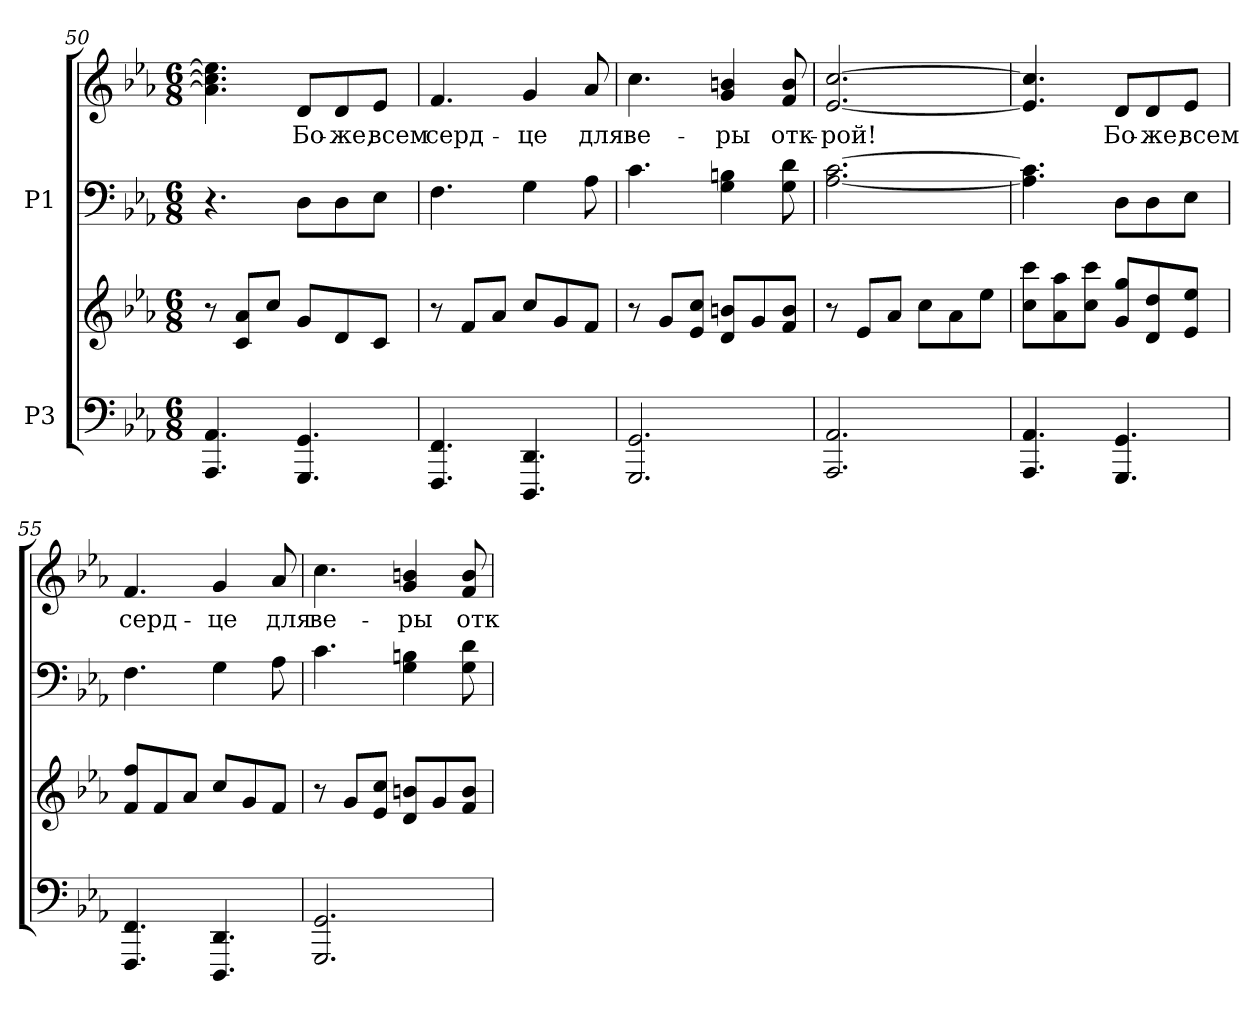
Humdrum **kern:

**kern	**kern	**kern	**kern	**text
*part2	*part2	*part1	*part1	*part1
*staff4	*staff3	*staff2	*staff1	*staff1
*I"P3	*	*I"P1	*	*
!!LO:PB:g=z
*clefF4	*clefG2	*clefF4	*clefG2	*
*k[b-e-a-]	*k[b-e-a-]	*k[b-e-a-]	*k[b-e-a-]	*
*c:	*c:	*c:	*c:	*
*M6/8	*M6/8	*M6/8	*M6/8	*
=50	=50	=50	=50	=50
4.AAA-i/ 4.AA-i	8r	4.r	4.a-i\] 4.cci] 4.ee-i]	.
.	8ci/ 8a-iL	.	.	.
.	8cci/J	.	.	.
!	!	!	!	!LO:LY:b:color=#000000
4.GGGi/ 4.GGi	8gi/L	8Di\L	8di/L	Бо-
!	!	!	!	!LO:LY:b:color=#000000
.	8di/	8Di\	8di/	-же,
!	!	!	!	!LO:LY:b:color=#000000
.	8ci/J	8E-i\J	8e-i/J	всем
=51	=51	=51	=51	=51
!	!	!	!	!LO:LY:b:color=#000000
4.FFFi/ 4.FFi	8r	4.Fi\	4.fi/	серд-
.	8fi/L	.	.	.
.	8a-i/J	.	.	.
!	!	!	!	!LO:LY:b:color=#000000
4.DDDi/ 4.DDi	8cci/L	4Gi\	4gi/	-це
.	8gi/	.	.	.
!	!	!	!	!LO:LY:b:color=#000000
.	8fi/J	8A-i\	8a-i/	для
=52	=52	=52	=52	=52
!	!	!	!	!LO:LY:b:color=#000000
2.GGGi/ 2.GGi	8r	4.ci\	4.cci\	ве-
.	8gi/L	.	.	.
.	8e-i/ 8cciJ	.	.	.
!	!	!	!	!LO:LY:b:color=#000000
.	8di/ 8bniL	4Gi\ 4Bni	4gi/ 4bni	-ры
.	8gi/	.	.	.
!	!	!	!	!LO:LY:b:color=#000000
.	8fi/ 8biJ	8Gi\ 8di	8fi/ 8bi	отк-
=53	=53	=53	=53	=53
!	!	!	!	!LO:LY:b:color=#000000
2.AAA-i/ 2.AA-i	8r	[<2.A-i\ [>2.ci	[<2.e-i/ [>2.cci	-рой!
.	8e-i/L	.	.	.
.	8a-i/J	.	.	.
.	8cci\L	.	.	.
.	8a-i\	.	.	.
.	8ee-i\J	.	.	.
=54	=54	=54	=54	=54
4.AAA-i/ 4.AA-i	8cci\ 8ccciL	4.A-i\] 4.ci]	4.e-i/] 4.cci]	.
.	8a-i\ 8aa-i	.	.	.
.	8cci\ 8ccciJ	.	.	.
!	!	!	!	!LO:LY:b:color=#000000
4.GGGi/ 4.GGi	8gi/ 8ggiL	8Di\L	8di/L	Бо-
!	!	!	!	!LO:LY:b:color=#000000
.	8di/ 8ddi	8Di\	8di/	-же,
!	!	!	!	!LO:LY:b:color=#000000
.	8e-i/ 8ee-iJ	8E-i\J	8e-i/J	всем
!!LO:LB:g=z
=55	=55	=55	=55	=55
!	!	!	!	!LO:LY:b:color=#000000
4.FFFi/ 4.FFi	8fi/ 8ffiL	4.Fi\	4.fi/	серд-
.	8fi/	.	.	.
.	8a-i/J	.	.	.
!	!	!	!	!LO:LY:b:color=#000000
4.DDDi/ 4.DDi	8cci/L	4Gi\	4gi/	-це
.	8gi/	.	.	.
!	!	!	!	!LO:LY:b:color=#000000
.	8fi/J	8A-i\	8a-i/	для
=56	=56	=56	=56	=56
!	!	!	!	!LO:LY:b:color=#000000
2.GGGi/ 2.GGi	8r	4.ci\	4.cci\	ве-
.	8gi/L	.	.	.
.	8e-i/ 8cciJ	.	.	.
!	!	!	!	!LO:LY:b:color=#000000
.	8di/ 8bniL	4Gi\ 4Bni	4gi/ 4bni	-ры
.	8gi/	.	.	.
!	!	!	!	!LO:LY:b:color=#000000
.	8fi/ 8biJ	8Gi\ 8di	8fi/ 8bi	отк-
=	=	=	=	=
*-	*-	*-	*-	*-
